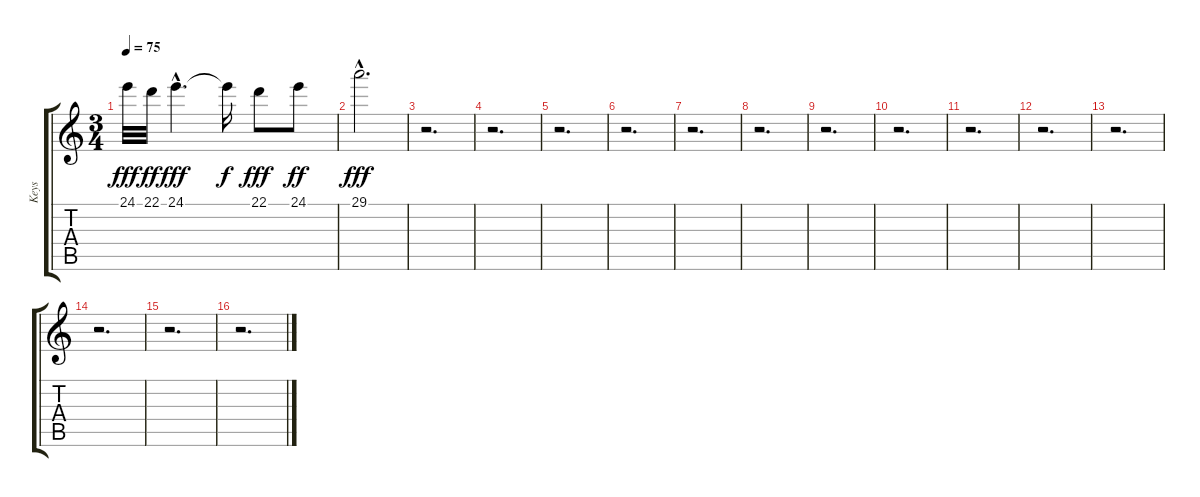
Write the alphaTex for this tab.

\track ("Keys" "Keys") {instrument lead1square}
\staff {score tabs}
\tuning (E4 B3 G3 D3 A2 E2) {hide}
\ts (3 4)
\tempo 75
\clef g2
\ks c
24.1.32{dy fff} 22.1.32{dy ff} 24.1{hac}.4{d dy fff} 24.1{t}.16{dy f} 22.1.8{dy fff} 24.1.8{dy ff} |
29.1{hac}.2{d dy fff} |
r.2{d} |
r.2{d} |
r.2{d} |
r.2{d} |
r.2{d} |
r.2{d} |
r.2{d} |
r.2{d} |
r.2{d} |
r.2{d} |
r.2{d} |
r.2{d} |
r.2{d} |
r.2{d}
